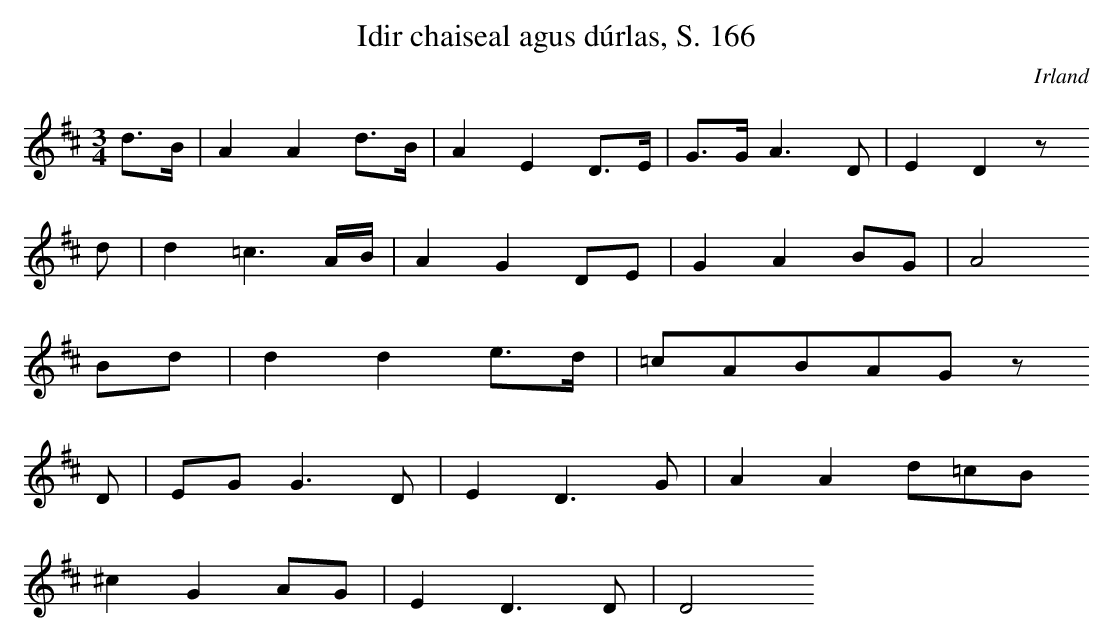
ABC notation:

X:1
T: Idir chaiseal agus dúrlas, S. 166
O: Irland
M: 3/4
L: 1/16
K: D
d3B | A4A4d3B | A4E4D3E | G3GA6D2 | E4D4z2
d2 | d4=c6AB | A4G4D2E2 | G4A4B2G2 | A8
B2d2 | d4d4e3d | =c2A2B2A2G2z2
D2 | E2G2G6D2 | E4D6G2 | A4A4d2=c2B2
^c4G4A2G2 | E4D6D2 | D8
